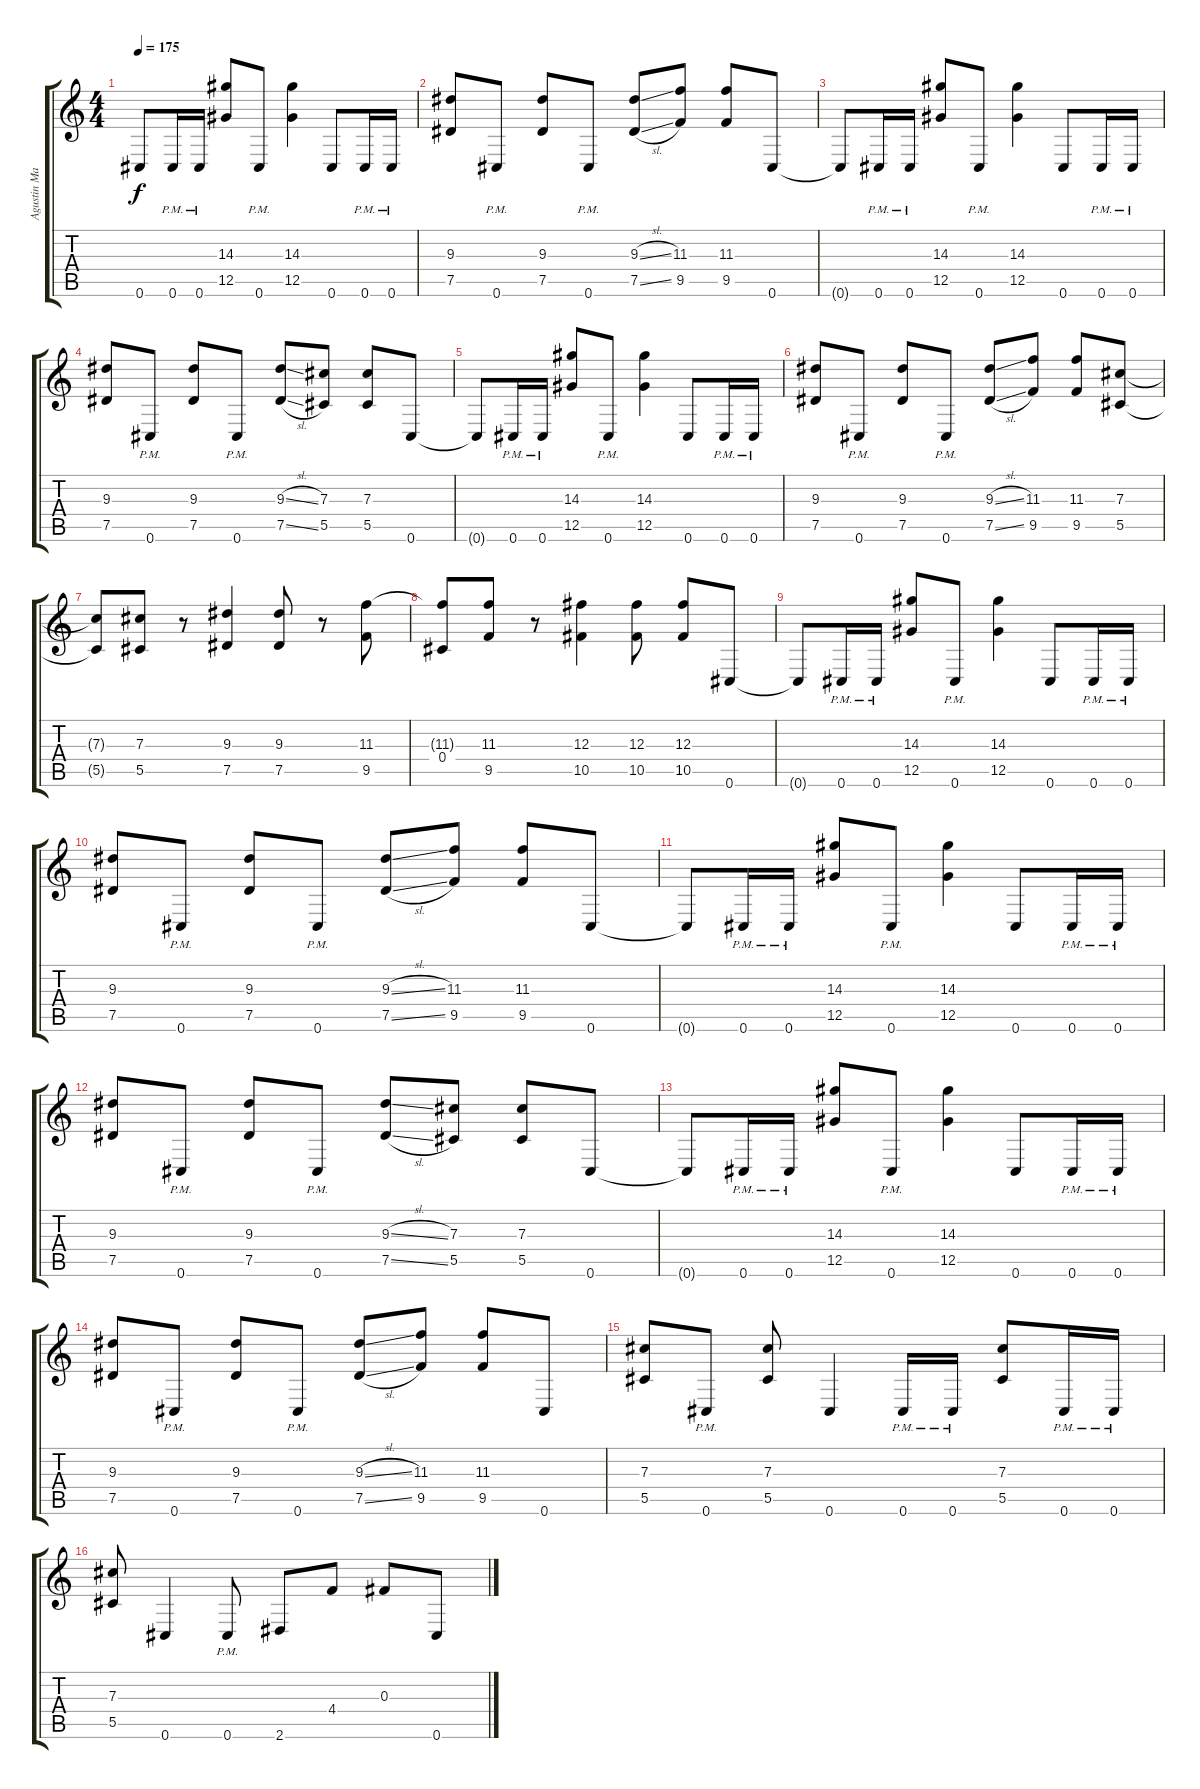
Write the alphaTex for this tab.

\track ("Agustin Manresa" "Agustin Ma") {instrument distortionguitar}
\staff {score tabs}
\tuning (Eb4 Bb3 Gb3 Db3 Ab2 Db2) {hide}
\ts (4 4)
\tempo 175
\clef g2
\ks c
0.6{t}.8{dy f} 0.6{pm}.16 0.6{pm}.16 (14.3 12.5).8 0.6{pm}.8 (14.3 12.5).4 0.6.8 0.6{pm}.16 0.6{pm}.16 |
(9.3 7.5).8 0.6{pm}.8 (9.3 7.5).8 0.6{pm}.8 (9.3{sl} 7.5{sl}).8 (11.3 9.5).8 (11.3 9.5).8 0.6.8 |
0.6{t}.8 0.6{pm}.16 0.6{pm}.16 (14.3 12.5).8 0.6{pm}.8 (14.3 12.5).4 0.6.8 0.6{pm}.16 0.6{pm}.16 |
(9.3 7.5).8 0.6{pm}.8 (9.3 7.5).8 0.6{pm}.8 (9.3{sl} 7.5{sl}).8 (7.3 5.5).8 (7.3 5.5).8 0.6.8 |
0.6{t}.8 0.6{pm}.16 0.6{pm}.16 (14.3 12.5).8 0.6{pm}.8 (14.3 12.5).4 0.6.8 0.6{pm}.16 0.6{pm}.16 |
(9.3 7.5).8 0.6{pm}.8 (9.3 7.5).8 0.6{pm}.8 (9.3{sl} 7.5{sl}).8 (11.3 9.5).8 (11.3 9.5).8 (7.3 5.5).8 |
(7.3{t} 5.5{t}).8 (7.3 5.5).8 r.8 (9.3 7.5).4 (9.3 7.5).8 r.8 (11.3 9.5).8 |
(11.3{t} 0.4).8 (11.3 9.5).8 r.8 (12.3 10.5).4 (12.3 10.5).8 (12.3 10.5).8 0.6.8 |
0.6{t}.8 0.6{pm}.16 0.6{pm}.16 (14.3 12.5).8 0.6{pm}.8 (14.3 12.5).4 0.6.8 0.6{pm}.16 0.6{pm}.16 |
(9.3 7.5).8 0.6{pm}.8 (9.3 7.5).8 0.6{pm}.8 (9.3{sl} 7.5{sl}).8 (11.3 9.5).8 (11.3 9.5).8 0.6.8 |
0.6{t}.8 0.6{pm}.16 0.6{pm}.16 (14.3 12.5).8 0.6{pm}.8 (14.3 12.5).4 0.6.8 0.6{pm}.16 0.6{pm}.16 |
(9.3 7.5).8 0.6{pm}.8 (9.3 7.5).8 0.6{pm}.8 (9.3{sl} 7.5{sl}).8 (7.3 5.5).8 (7.3 5.5).8 0.6.8 |
0.6{t}.8 0.6{pm}.16 0.6{pm}.16 (14.3 12.5).8 0.6{pm}.8 (14.3 12.5).4 0.6.8 0.6{pm}.16 0.6{pm}.16 |
(9.3 7.5).8 0.6{pm}.8 (9.3 7.5).8 0.6{pm}.8 (9.3{sl} 7.5{sl}).8 (11.3 9.5).8 (11.3 9.5).8 0.6.8 |
(7.3 5.5).8 0.6{pm}.8 (7.3 5.5).8 0.6.4 0.6{pm}.16 0.6{pm}.16 (7.3 5.5).8 0.6{pm}.16 0.6{pm}.16 |
(7.3 5.5).8 0.6.4 0.6{pm}.8 2.6.8 4.4.8 0.3.8 0.6.8
